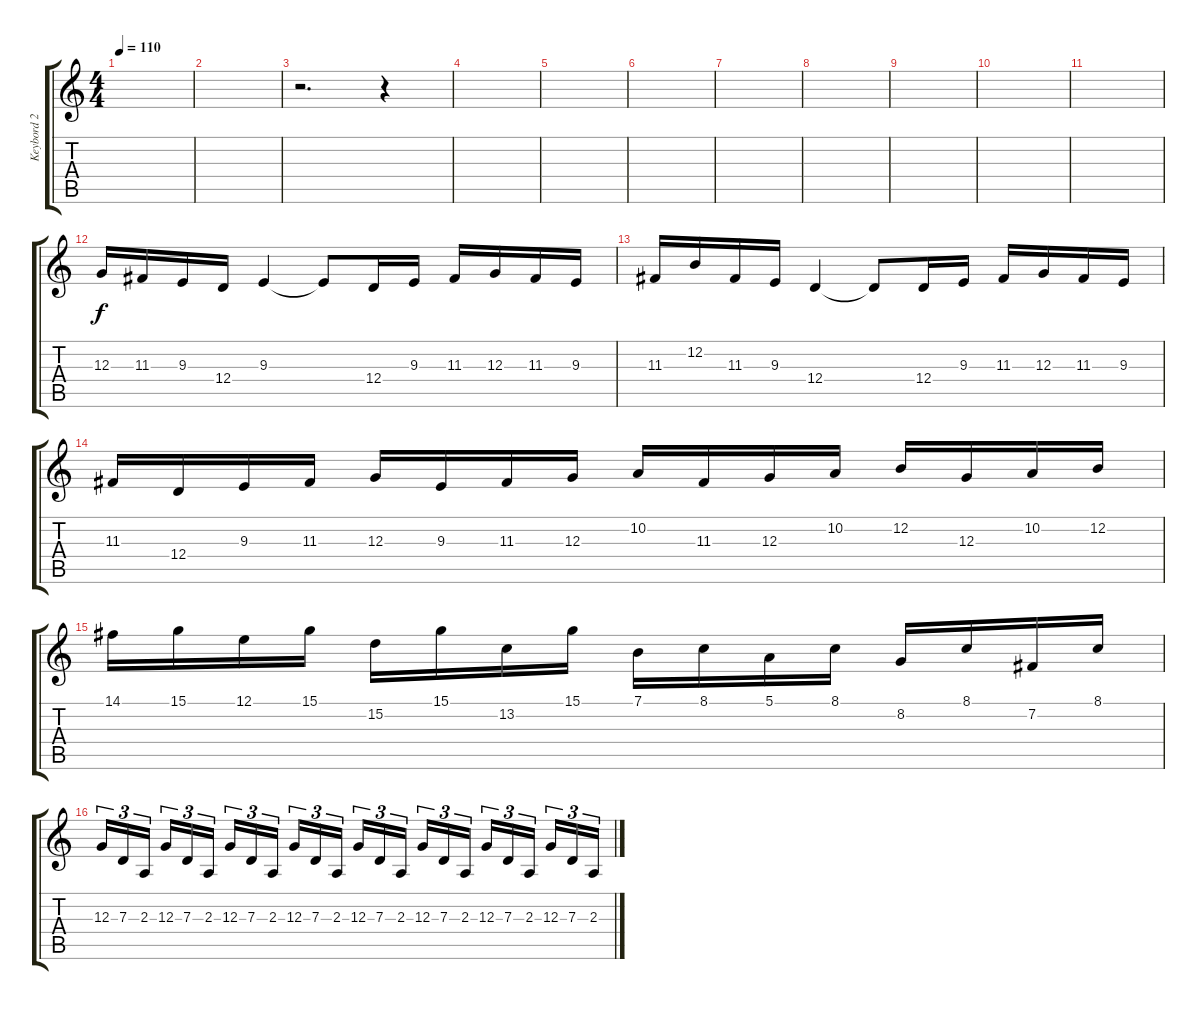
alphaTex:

\track ("Keybord 2" "Keybord 2") {instrument stringensemble1}
\staff {score tabs}
\tuning (E4 B3 G3 D3 A2 E2) {hide}
\ts (4 4)
\tempo 110
\clef g2
\ks c
|
|
r.2{d} r.4 |
|
|
|
|
|
|
|
|
12.3.16 11.3.16 9.3.16 12.4.16 9.3.4 9.3{t}.8 12.4.16 9.3.16 11.3.16 12.3.16 11.3.16 9.3.16 |
11.3.16 12.2.16 11.3.16 9.3.16 12.4.4 12.4{t}.8 12.4.16 9.3.16 11.3.16 12.3.16 11.3.16 9.3.16 |
11.3.16 12.4.16 9.3.16 11.3.16 12.3.16 9.3.16 11.3.16 12.3.16 10.2.16 11.3.16 12.3.16 10.2.16 12.2.16 12.3.16 10.2.16 12.2.16 |
14.1.16 15.1.16 12.1.16 15.1.16 15.2.16 15.1.16 13.2.16 15.1.16 7.1.16 8.1.16 5.1.16 8.1.16 8.2.16 8.1.16 7.2.16 8.1.16 |
12.3.16{tu (3 2)} 7.3.16{tu (3 2)} 2.3.16{tu (3 2)} 12.3.16{tu (3 2)} 7.3.16{tu (3 2)} 2.3.16{tu (3 2)} 12.3.16{tu (3 2)} 7.3.16{tu (3 2)} 2.3.16{tu (3 2)} 12.3.16{tu (3 2)} 7.3.16{tu (3 2)} 2.3.16{tu (3 2)} 12.3.16{tu (3 2)} 7.3.16{tu (3 2)} 2.3.16{tu (3 2)} 12.3.16{tu (3 2)} 7.3.16{tu (3 2)} 2.3.16{tu (3 2)} 12.3.16{tu (3 2)} 7.3.16{tu (3 2)} 2.3.16{tu (3 2)} 12.3.16{tu (3 2)} 7.3.16{tu (3 2)} 2.3.16{tu (3 2)}
